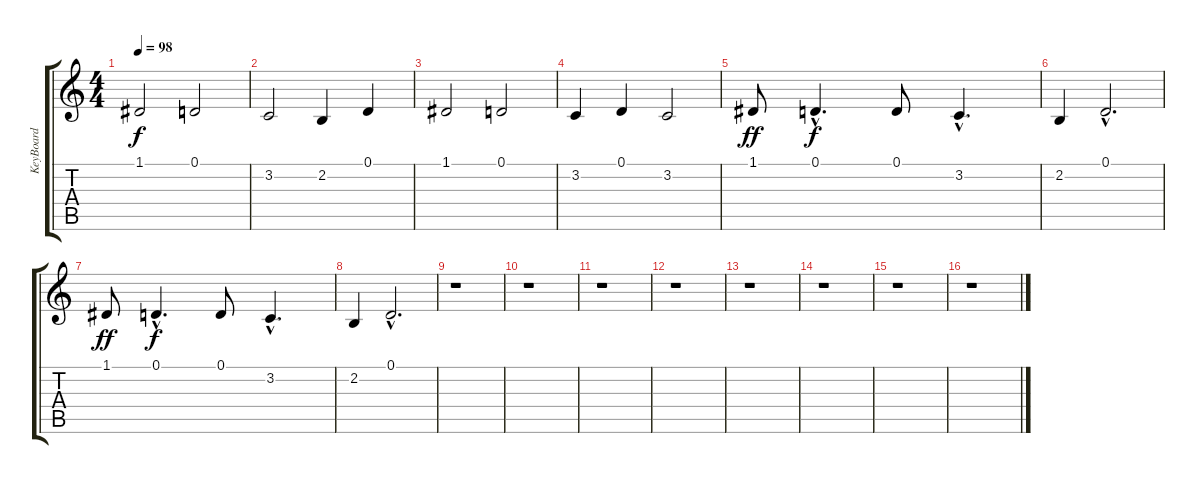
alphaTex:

\track ("KeyBoard" "KeyBoard") {instrument drawbarorgan}
\staff {score tabs}
\tuning (D4 A3 F3 C3 G2 D2) {hide}
\ts (4 4)
\tempo 98
\clef g2
\ks c
1.1.2{dy f} 0.1.2 |
3.2.2 2.2.4 0.1.4 |
1.1.2 0.1.2 |
3.2.4 0.1.4 3.2.2 |
1.1.8{dy ff} 0.1{hac}.4{d dy f} 0.1.8 3.2{hac}.4{d} |
2.2.4 0.1{hac}.2{d} |
1.1.8{dy ff} 0.1{hac}.4{d dy f} 0.1.8 3.2{hac}.4{d} |
2.2.4 0.1{hac}.2{d} |
r.1 |
r.1 |
r.1 |
r.1 |
r.1 |
r.1 |
r.1 |
r.1
